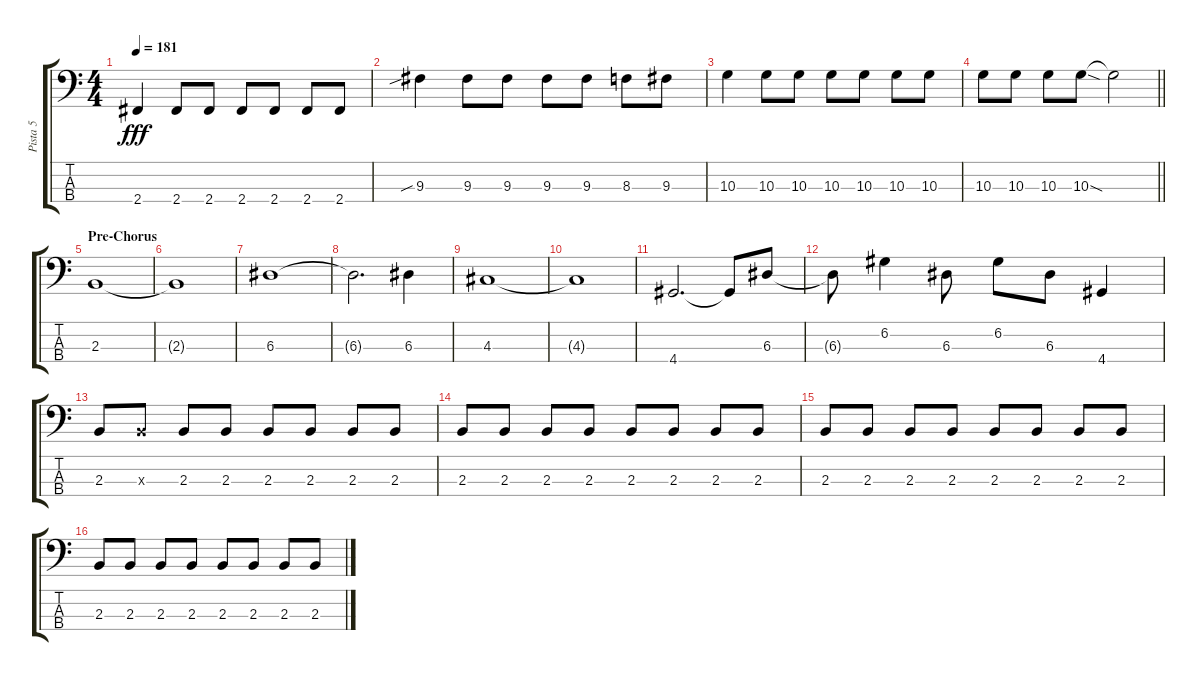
\track ("Pista 5" "Pista 5") {instrument electricbassfinger}
\staff {score tabs}
\tuning (G2 D2 A1 E1) {hide}
\ts (4 4)
\tempo 181
\clef f4
\ks c
2.4.4{dy fff} 2.4.8 2.4.8 2.4.8 2.4.8 2.4.8 2.4.8 |
9.3{sib}.4 9.3.8 9.3.8 9.3.8 9.3.8 8.3.8 9.3.8 |
10.3.4 10.3.8 10.3.8 10.3.8 10.3.8 10.3.8 10.3.8 |
\barLineRight lightlight
10.3.8 10.3.8 10.3.8 10.3{sod}.8 10.3{t}.2 |
\section ("" "Pre-Chorus")
2.3.1 |
2.3{t}.1 |
6.3.1 |
6.3{t}.2{d} 6.3.4 |
4.3.1 |
4.3{t}.1 |
4.4.2{d} 4.4{t}.8 6.3.8 |
6.3{t}.8 6.2.4 6.3.8 6.2.8 6.3.8 4.4.4 |
2.3.8 2.3{x}.8 2.3.8 2.3.8 2.3.8 2.3.8 2.3.8 2.3.8 |
2.3.8 2.3.8 2.3.8 2.3.8 2.3.8 2.3.8 2.3.8 2.3.8 |
2.3.8 2.3.8 2.3.8 2.3.8 2.3.8 2.3.8 2.3.8 2.3.8 |
2.3.8 2.3.8 2.3.8 2.3.8 2.3.8 2.3.8 2.3.8 2.3.8
